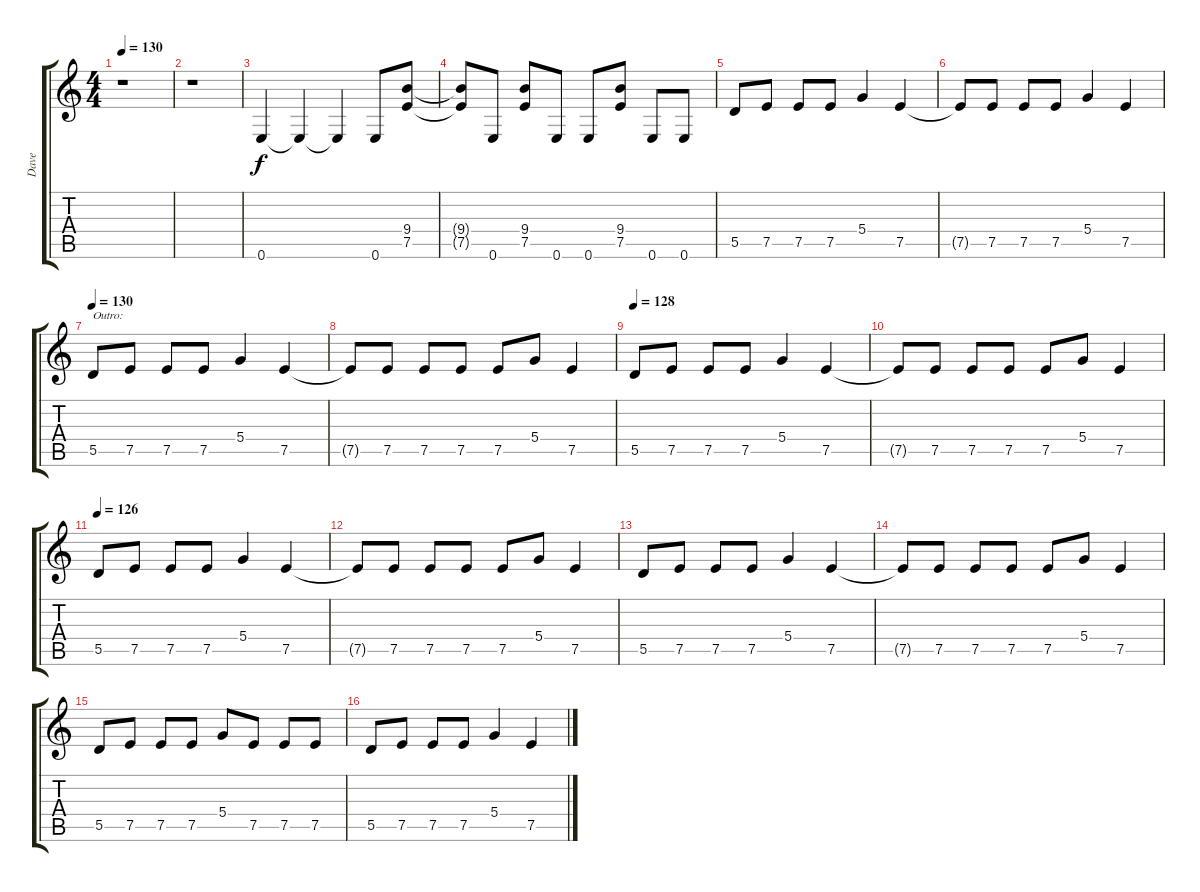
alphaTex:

\track ("Dave" "Dave") {instrument distortionguitar}
\staff {score tabs}
\tuning (E4 B3 G3 D3 A2 E2) {hide}
\ts (4 4)
\tempo 130
\clef g2
\ks c
r.1{dy f} |
r.1 |
0.6.4{volume 10 instrument distortionguitar} 0.6{t}.4 0.6{t}.4 0.6.8 (9.4 7.5).8 |
(9.4{t} 7.5{t}).8 0.6.8 (9.4 7.5).8 0.6.8 0.6.8 (9.4 7.5).8 0.6.8 0.6.8 |
5.5.8 7.5.8 7.5.8 7.5.8 5.4.4 7.5.4 |
7.5{t}.8 7.5.8 7.5.8 7.5.8 5.4.4 7.5.4 |
\tempo 130
5.5.8{txt "Outro:"} 7.5.8 7.5.8 7.5.8 5.4.4 7.5.4 |
7.5{t}.8 7.5.8 7.5.8 7.5.8 7.5.8 5.4.8 7.5.4 |
\tempo 128
5.5.8 7.5.8 7.5.8 7.5.8 5.4.4 7.5.4 |
7.5{t}.8 7.5.8 7.5.8 7.5.8 7.5.8 5.4.8 7.5.4 |
\tempo 126
5.5.8 7.5.8 7.5.8 7.5.8 5.4.4 7.5.4 |
7.5{t}.8 7.5.8 7.5.8 7.5.8 7.5.8 5.4.8 7.5.4 |
5.5.8 7.5.8 7.5.8 7.5.8 5.4.4 7.5.4 |
7.5{t}.8 7.5.8 7.5.8 7.5.8 7.5.8 5.4.8 7.5.4 |
5.5.8 7.5.8 7.5.8 7.5.8 5.4.8 7.5.8 7.5.8 7.5.8 |
5.5.8 7.5.8 7.5.8 7.5.8 5.4.4 7.5.4
